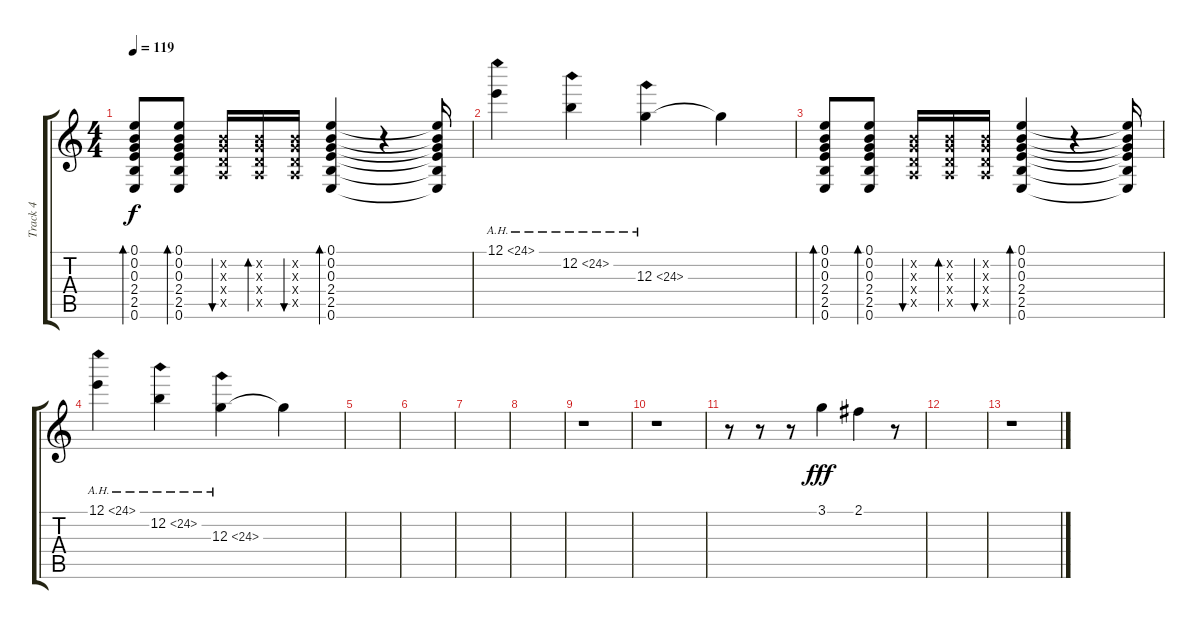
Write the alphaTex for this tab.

\track ("Track 4" "Track 4") {instrument electricguitarclean}
\staff {score tabs}
\tuning (E4 B3 G3 D3 A2 E2) {hide}
\ts (4 4)
\tempo 119
\clef g2
\ks c
(0.1 0.2 0.3 2.4 2.5 0.6).8{bd 60 dy f} (0.1 0.2 0.3 2.4 2.5 0.6).8{bd 30} (0.2{x} 0.3{x} 0.4{x} 0.5{x}).16{bu 30} (0.2{x} 0.3{x} 0.4{x} 0.5{x}).16{bd 30} (0.2{x} 0.3{x} 0.4{x} 0.5{x}).16{bu 30} (0.1 0.2 0.3 2.4 2.5 0.6).4{bd 60} r.4 (0.1{t} 0.2{t} 0.3{t} 2.4{t} 2.5{t} 0.6{t}).16 |
12.1{ah 12}.4 12.2{ah 12}.4 12.3{ah 12}.4 12.3{t}.4 |
(0.1 0.2 0.3 2.4 2.5 0.6).8{bd 60} (0.1 0.2 0.3 2.4 2.5 0.6).8{bd 30} (0.2{x} 0.3{x} 0.4{x} 0.5{x}).16{bu 30} (0.2{x} 0.3{x} 0.4{x} 0.5{x}).16{bd 30} (0.2{x} 0.3{x} 0.4{x} 0.5{x}).16{bu 30} (0.1 0.2 0.3 2.4 2.5 0.6).4{bd 60} r.4 (0.1{t} 0.2{t} 0.3{t} 2.4{t} 2.5{t} 0.6{t}).16 |
12.1{ah 12}.4 12.2{ah 12}.4 12.3{ah 12}.4 12.3{t}.4 |
|
|
|
|
r.1 |
r.1 |
r.8 r.8 r.8 3.1.4{dy fff} 2.1.4 r.8 |
|
r.1
